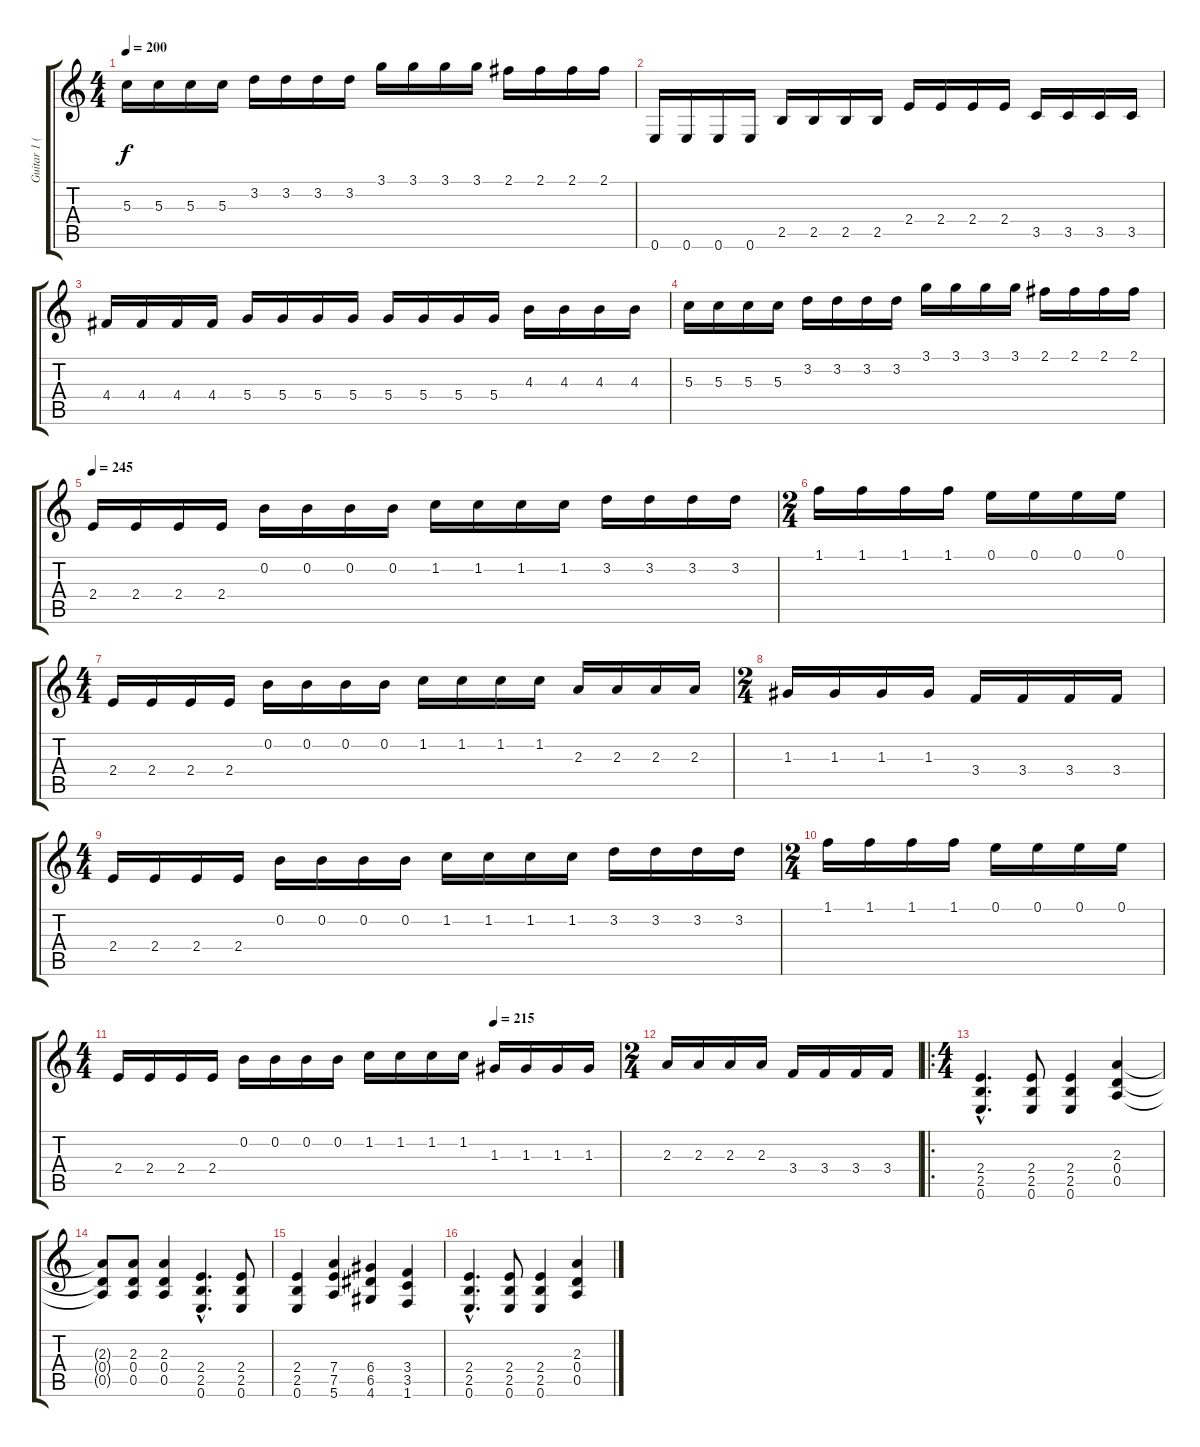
\track ("Guitar 1 (Shagrath)" "Guitar 1 (") {instrument distortionguitar}
\staff {score tabs}
\tuning (E4 B3 G3 D3 A2 E2) {hide}
\ts (4 4)
\tempo 200
\clef g2
\ks c
5.3.16{dy f} 5.3.16 5.3.16 5.3.16 3.2.16 3.2.16 3.2.16 3.2.16 3.1.16 3.1.16 3.1.16 3.1.16 2.1.16 2.1.16 2.1.16 2.1.16 |
0.6.16 0.6.16 0.6.16 0.6.16 2.5.16 2.5.16 2.5.16 2.5.16 2.4.16 2.4.16 2.4.16 2.4.16 3.5.16 3.5.16 3.5.16 3.5.16 |
4.4.16 4.4.16 4.4.16 4.4.16 5.4.16 5.4.16 5.4.16 5.4.16 5.4.16 5.4.16 5.4.16 5.4.16 4.3.16 4.3.16 4.3.16 4.3.16 |
5.3.16 5.3.16 5.3.16 5.3.16 3.2.16 3.2.16 3.2.16 3.2.16 3.1.16 3.1.16 3.1.16 3.1.16 2.1.16 2.1.16 2.1.16 2.1.16 |
\tempo 245
2.4.16 2.4.16 2.4.16 2.4.16 0.2.16 0.2.16 0.2.16 0.2.16 1.2.16 1.2.16 1.2.16 1.2.16 3.2.16 3.2.16 3.2.16 3.2.16 |
\ts (2 4)
1.1.16 1.1.16 1.1.16 1.1.16 0.1.16 0.1.16 0.1.16 0.1.16 |
\ts (4 4)
2.4.16 2.4.16 2.4.16 2.4.16 0.2.16 0.2.16 0.2.16 0.2.16 1.2.16 1.2.16 1.2.16 1.2.16 2.3.16 2.3.16 2.3.16 2.3.16 |
\ts (2 4)
1.3.16 1.3.16 1.3.16 1.3.16 3.4.16 3.4.16 3.4.16 3.4.16 |
\ts (4 4)
2.4.16 2.4.16 2.4.16 2.4.16 0.2.16 0.2.16 0.2.16 0.2.16 1.2.16 1.2.16 1.2.16 1.2.16 3.2.16 3.2.16 3.2.16 3.2.16 |
\ts (2 4)
1.1.16 1.1.16 1.1.16 1.1.16 0.1.16 0.1.16 0.1.16 0.1.16 |
\ts (4 4)
\tempo (215 0.75)
2.4.16 2.4.16 2.4.16 2.4.16 0.2.16 0.2.16 0.2.16 0.2.16 1.2.16 1.2.16 1.2.16 1.2.16 1.3.16 1.3.16 1.3.16 1.3.16 |
\ts (2 4)
2.3.16 2.3.16 2.3.16 2.3.16 3.4.16 3.4.16 3.4.16 3.4.16 |
\ro
\ts (4 4)
(2.4{hac} 2.5{hac} 0.6{hac}).4{d} (2.4 2.5 0.6).8 (2.4 2.5 0.6).4 (2.3 0.4 0.5).4 |
(2.3{t} 0.4{t} 0.5{t}).8 (2.3 0.4 0.5).8 (2.3 0.4 0.5).4 (2.4{hac} 2.5{hac} 0.6{hac}).4{d} (2.4 2.5 0.6).8 |
(2.4 2.5 0.6).4 (7.4 7.5 5.6).4 (6.4 6.5 4.6).4 (3.4 3.5 1.6).4 |
(2.4{hac} 2.5{hac} 0.6{hac}).4{d} (2.4 2.5 0.6).8 (2.4 2.5 0.6).4 (2.3 0.4 0.5).4
